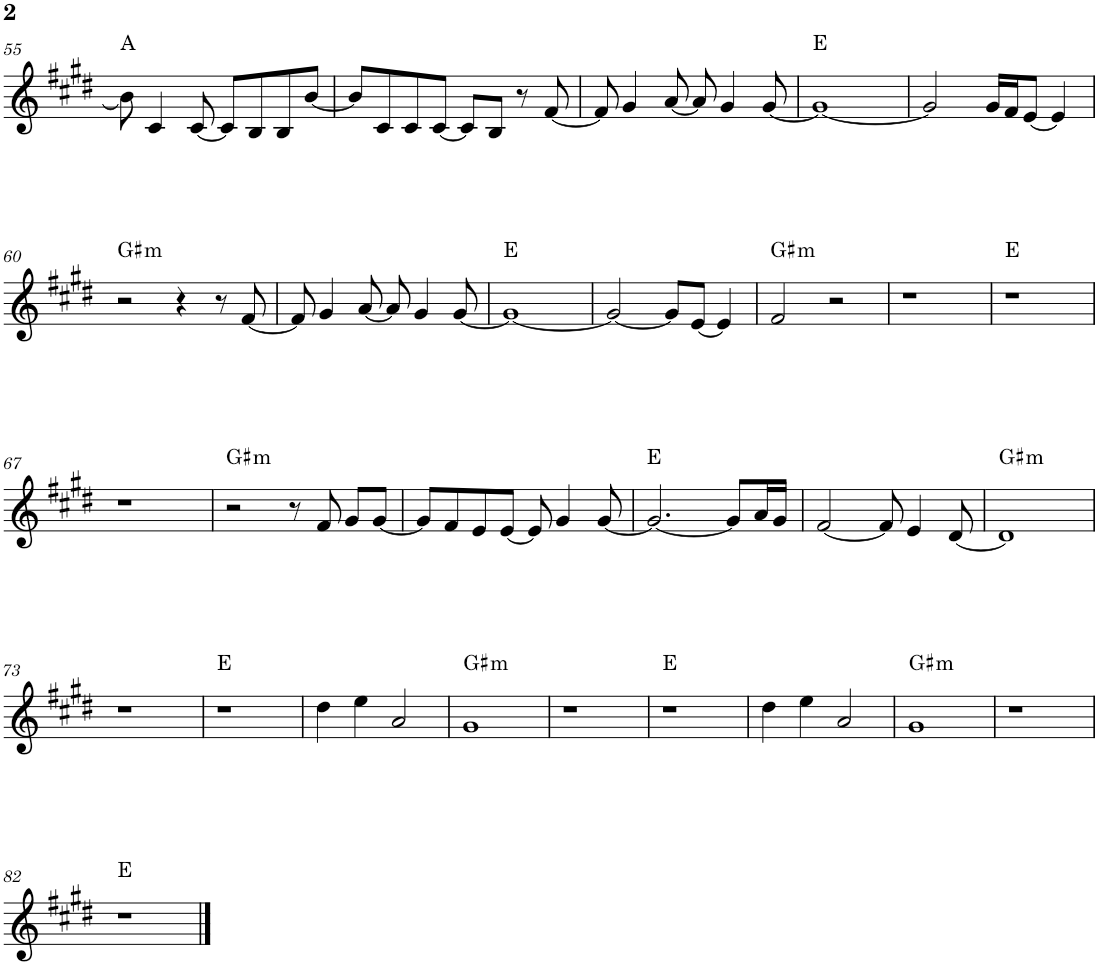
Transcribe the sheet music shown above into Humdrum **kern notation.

**kern	**harte
*part1	*part1
*staff1	*
*I"P1	*
!!LO:PB:g=z
*clefG2	*
*k[f#c#g#d#]	*
*E:	*
*M4/4	*
=55	=55
8b\]	A:maj
4c#/	.
[<8c#/	.
8c#/L]	.
8B/	.
8B/	.
[<8b/J	.
=56	=56
8b/L]	.
8c#/	.
8c#/	.
[<8c#/J	.
8c#/L]	.
8B/J	.
8r	.
[<8f#/	.
=57	=57
8f#/]	.
4g#/	.
[<8a/	.
8a/]	.
4g#/	.
[<8g#/	.
=58	=58
1g#_	E:maj
=59	=59
2g#/]	.
16g#/LL	.
16f#/J	.
[<8e/J	.
4e/]	.
!!LO:LB:g=z
=60	=60
!	!LO:H:kt=m
2r	G#:min
4r	.
8r	.
[<8f#/	.
=61	=61
8f#/]	.
4g#/	.
[<8a/	.
8a/]	.
4g#/	.
[<8g#/	.
=62	=62
1g#_	E:maj
=63	=63
2g#/_	.
8g#/L]	.
[<8e/J	.
4e/]	.
=64	=64
!	!LO:H:kt=m
2f#/	G#:min
2r	.
=65	=65
1r	.
=66	=66
1r	E:maj
!!LO:LB:g=z
=67	=67
1r	.
=68	=68
!	!LO:H:kt=m
2r	G#:min
8r	.
8f#/	.
8g#/L	.
[<8g#/J	.
=69	=69
8g#/L]	.
8f#/	.
8e/	.
[<8e/J	.
8e/]	.
4g#/	.
[<8g#/	.
=70	=70
2.g#/_	E:maj
8g#/L]	.
16a/L	.
16g#/JJ	.
=71	=71
[<2f#/	.
8f#/]	.
4e/	.
[<8d#/	.
=72	=72
!	!LO:H:kt=m
1d#]	G#:min
!!LO:LB:g=z
=73	=73
1r	.
=74	=74
1r	E:maj
=75	=75
4dd#\	.
4ee\	.
2a/	.
=76	=76
!	!LO:H:kt=m
1g#	G#:min
=77	=77
1r	.
=78	=78
1r	E:maj
=79	=79
4dd#\	.
4ee\	.
2a/	.
=80	=80
!	!LO:H:kt=m
1g#	G#:min
=81	=81
1r	.
!!LO:LB:g=z
=82	=82
1r	E:maj
==	==
*-	*-
